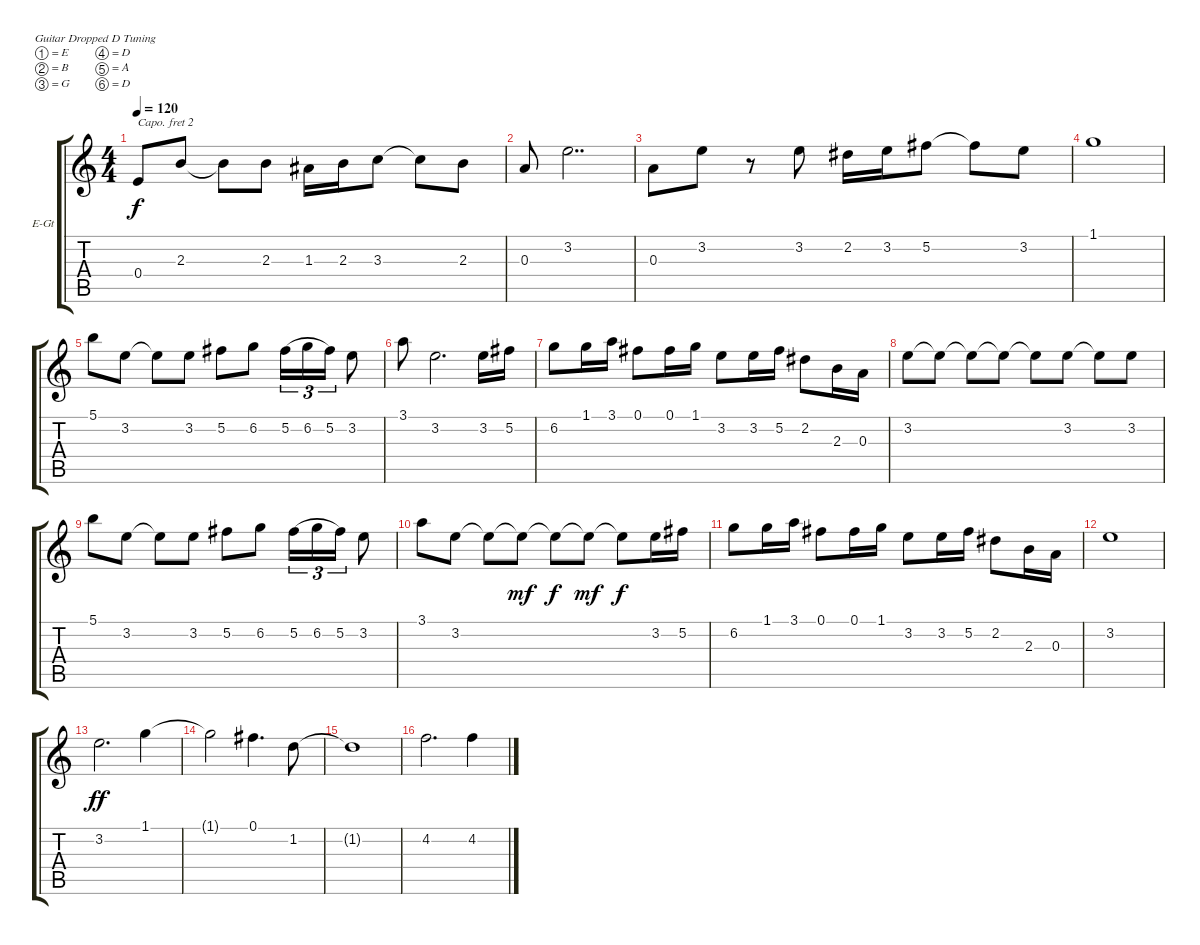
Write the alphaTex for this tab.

\defaultSystemsLayout 4
\bracketExtendMode groupsimilarinstruments
\firstSystemTrackNameOrientation horizontal
\otherSystemsTrackNameOrientation horizontal
\track ("Electric Guitar" "E-Gt") {mute instrument overdrivenguitar}
\staff {score tabs}
\capo 2
\tuning (E4 B3 G3 D3 A2 D2)
\ts (4 4)
\tempo 120
\clef g2
\scale
0.485477
\ks c
0.4.8{dy f instrument overdrivenguitar} 2.3.8 2.3{t}.8 2.3.8 1.3.16 2.3.16 3.3.8 3.3{t}.8 2.3.8 |
\scale
0.257261 0.3.8 3.2.2{dd} |
\scale
0.257261 0.3.8 3.2.8 r.8 3.2.8 2.2.16 3.2.16 5.2.8 5.2{t}.8 3.2.8 |
\scale
0.333333 1.1.1 |
\scale
0.333333 5.1.8 3.2.8 3.2{t}.8 3.2.8 5.2.8 6.2.8 5.2.16{tu (3 2) legatoorigin} 6.2.16{tu (3 2) legatoorigin} 5.2.16{tu (3 2)} 3.2.8 |
\scale
0.333333 3.1.8 3.2.2{d} 3.2.16 5.2.16 |
\scale
0.333333 6.2.8 1.1.16 3.1.16 0.1.8 0.1.16 1.1.16 3.2.8 3.2.16 5.2.16 2.2.8 2.3.16 0.3.16 |
\scale
0.333333 3.2.8 3.2{t}.8 3.2{t}.8 3.2{t}.8 3.2{t}.8 3.2.8 3.2{t}.8 3.2.8 |
\scale
0.333333 5.1.8 3.2.8 3.2{t}.8 3.2.8 5.2.8 6.2.8 5.2.16{tu (3 2) legatoorigin} 6.2.16{tu (3 2) legatoorigin} 5.2.16{tu (3 2)} 3.2.8 |
\scale
0.333333 3.1.8 3.2.8 3.2{t}.8 3.2{t}.8{dy mf} 3.2{t}.8{dy f} 3.2{t}.8{dy mf} 3.2{t}.8{dy f} 3.2.16 5.2.16 |
\scale
0.333333 6.2.8 1.1.16 3.1.16 0.1.8 0.1.16 1.1.16 3.2.8 3.2.16 5.2.16 2.2.8 2.3.16 0.3.16 |
\scale
0.333333 3.2.1 |
\scale
0.333333 3.2.2{d dy ff} 1.1.4 |
\scale
0.333333 1.1{t}.2 0.1.4{d} 1.2.8 |
\scale
0.333333 1.2{t}.1 |
\scale
0.333333 4.2.2{d} 4.2.4
